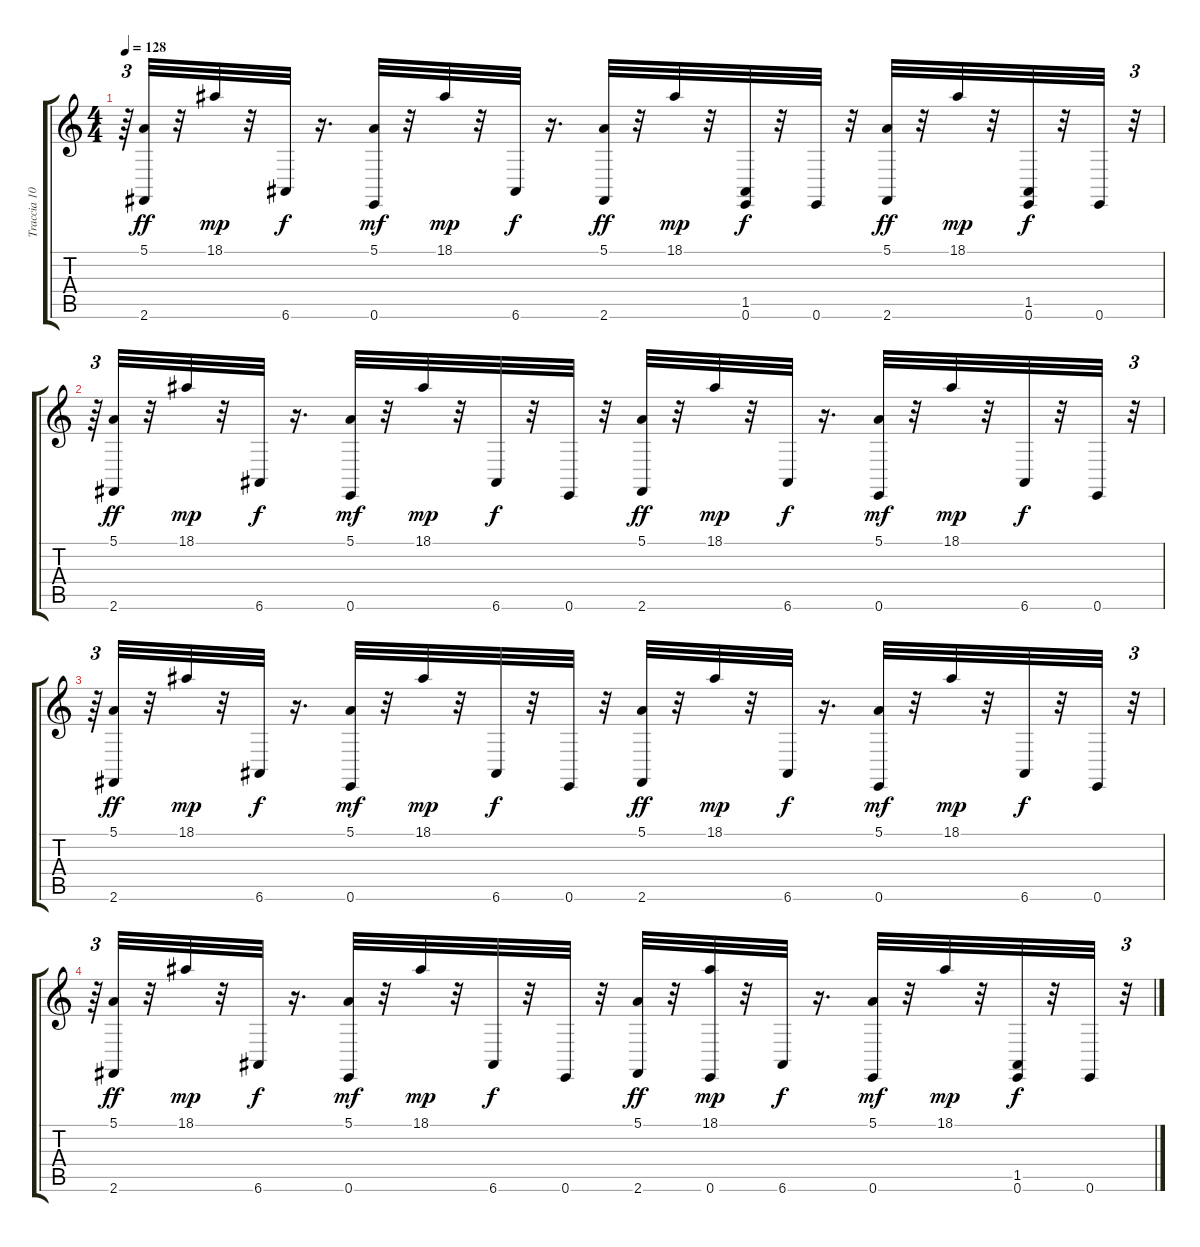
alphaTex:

\track ("Traccia 10" "Traccia 10") {instrument acousticgrandpiano}
\staff {score tabs}
\tuning (E4 B3 G3 D3 A2 E2) {hide}
\ts (4 4)
\tempo 128
\clef g2
\ks c
r.64{tu (3 2) dy f} (5.1 2.6).32{dy ff} r.32 18.1.32{dy mp} r.32 6.6.32{dy f} r.16{d} (5.1 0.6).32{dy mf} r.32 18.1.32{dy mp} r.32 6.6.32{dy f} r.16{d} (5.1 2.6).32{dy ff} r.32 18.1.32{dy mp} r.32 (1.5 0.6).32{dy f} r.32 0.6.32 r.32 (5.1 2.6).32{dy ff} r.32 18.1.32{dy mp} r.32 (1.5 0.6).32{dy f} r.32 0.6.32 r.32{tu (3 2)} |
r.64{tu (3 2)} (5.1 2.6).32{dy ff} r.32 18.1.32{dy mp} r.32 6.6.32{dy f} r.16{d} (5.1 0.6).32{dy mf} r.32 18.1.32{dy mp} r.32 6.6.32{dy f} r.32 0.6.32 r.32 (5.1 2.6).32{dy ff} r.32 18.1.32{dy mp} r.32 6.6.32{dy f} r.16{d} (5.1 0.6).32{dy mf} r.32 18.1.32{dy mp} r.32 6.6.32{dy f} r.32 0.6.32 r.32{tu (3 2)} |
r.64{tu (3 2)} (5.1 2.6).32{dy ff} r.32 18.1.32{dy mp} r.32 6.6.32{dy f} r.16{d} (5.1 0.6).32{dy mf} r.32 18.1.32{dy mp} r.32 6.6.32{dy f} r.32 0.6.32 r.32 (5.1 2.6).32{dy ff} r.32 18.1.32{dy mp} r.32 6.6.32{dy f} r.16{d} (5.1 0.6).32{dy mf} r.32 18.1.32{dy mp} r.32 6.6.32{dy f} r.32 0.6.32 r.32{tu (3 2)} |
r.64{tu (3 2)} (5.1 2.6).32{dy ff} r.32 18.1.32{dy mp} r.32 6.6.32{dy f} r.16{d} (5.1 0.6).32{dy mf} r.32 18.1.32{dy mp} r.32 6.6.32{dy f} r.32 0.6.32 r.32 (5.1 2.6).32{dy ff} r.32 (18.1 0.6).32{dy mp} r.32 6.6.32{dy f} r.16{d} (5.1 0.6).32{dy mf} r.32 18.1.32{dy mp} r.32 (1.5 0.6).32{dy f} r.32 0.6.32 r.32{tu (3 2)}
